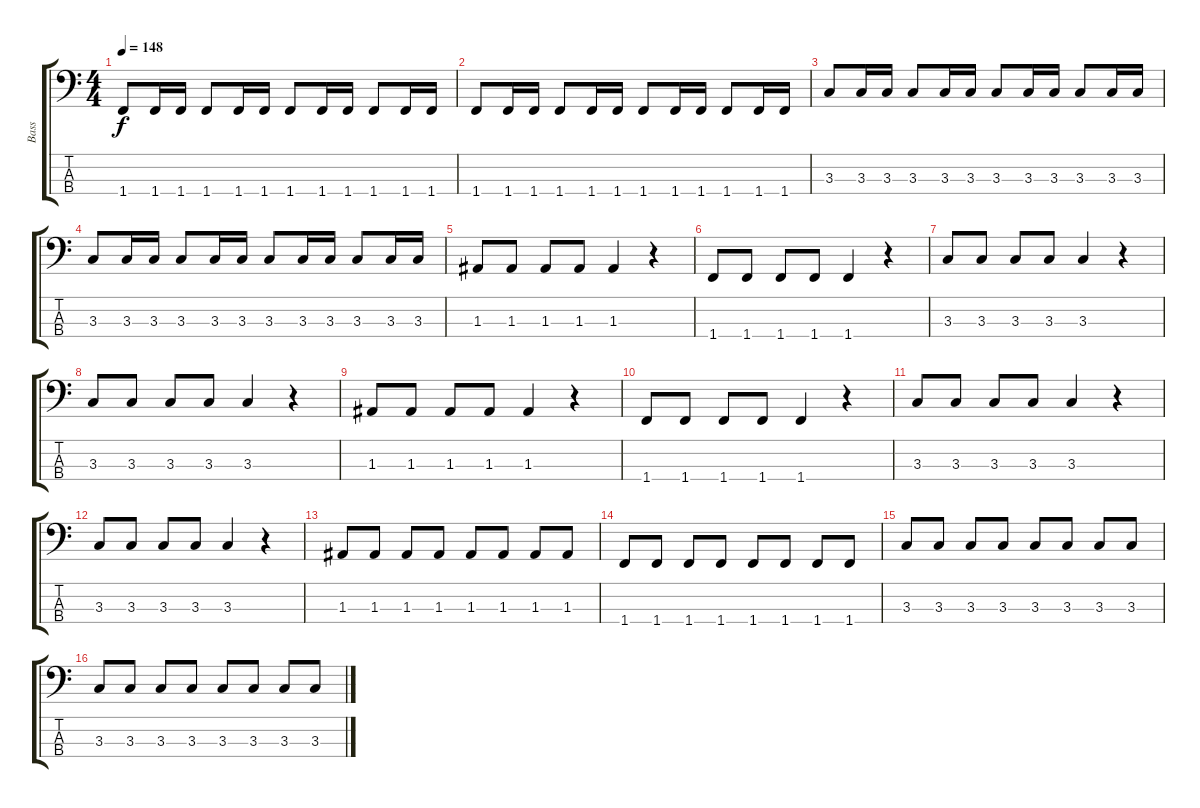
\track ("Bass" "Bass") {instrument electricbasspick}
\staff {score tabs}
\tuning (G2 D2 A1 E1) {hide}
\ts (4 4)
\tempo 148
\clef f4
\ks c
1.4.8{dy f} 1.4.16 1.4.16 1.4.8 1.4.16 1.4.16 1.4.8 1.4.16 1.4.16 1.4.8 1.4.16 1.4.16 |
1.4.8 1.4.16 1.4.16 1.4.8 1.4.16 1.4.16 1.4.8 1.4.16 1.4.16 1.4.8 1.4.16 1.4.16 |
3.3.8 3.3.16 3.3.16 3.3.8 3.3.16 3.3.16 3.3.8 3.3.16 3.3.16 3.3.8 3.3.16 3.3.16 |
3.3.8 3.3.16 3.3.16 3.3.8 3.3.16 3.3.16 3.3.8 3.3.16 3.3.16 3.3.8 3.3.16 3.3.16 |
1.3.8 1.3.8 1.3.8 1.3.8 1.3.4 r.4 |
1.4.8 1.4.8 1.4.8 1.4.8 1.4.4 r.4 |
3.3.8 3.3.8 3.3.8 3.3.8 3.3.4 r.4 |
3.3.8 3.3.8 3.3.8 3.3.8 3.3.4 r.4 |
1.3.8 1.3.8 1.3.8 1.3.8 1.3.4 r.4 |
1.4.8 1.4.8 1.4.8 1.4.8 1.4.4 r.4 |
3.3.8 3.3.8 3.3.8 3.3.8 3.3.4 r.4 |
3.3.8 3.3.8 3.3.8 3.3.8 3.3.4 r.4 |
1.3.8 1.3.8 1.3.8 1.3.8 1.3.8 1.3.8 1.3.8 1.3.8 |
1.4.8 1.4.8 1.4.8 1.4.8 1.4.8 1.4.8 1.4.8 1.4.8 |
3.3.8 3.3.8 3.3.8 3.3.8 3.3.8 3.3.8 3.3.8 3.3.8 |
3.3.8 3.3.8 3.3.8 3.3.8 3.3.8 3.3.8 3.3.8 3.3.8
